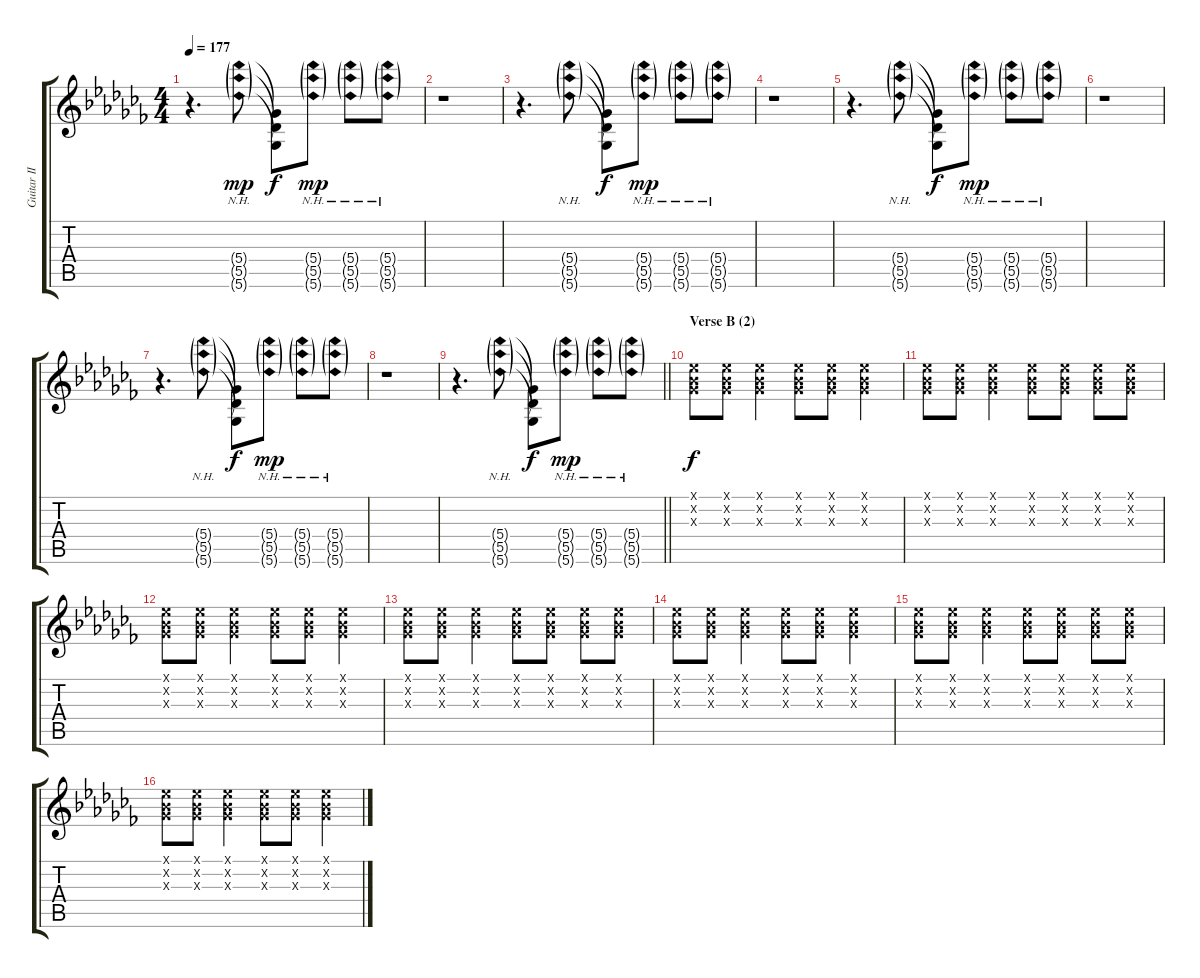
\track ("Guitar II" "Guitar II") {instrument distortionguitar}
\staff {score tabs}
\tuning (Eb4 Bb3 Gb3 Db3 Ab2 Db2) {hide}
\ts (4 4)
\tempo 177
\clef g2
\ks abminor
r.4{d dy mp} (5.4{nh g} 5.5{nh g} 5.6{nh g}).8 (5.4{t} 5.5{t} 5.6{t}).8{dy f} (5.4{nh g} 5.5{nh g} 5.6{nh g}).8{dy mp} (5.4{nh g} 5.5{nh g} 5.6{nh g}).8 (5.4{nh g} 5.5{nh g} 5.6{nh g}).8 |
r.1 |
r.4{d} (5.4{nh g} 5.5{nh g} 5.6{nh g}).8 (5.4{t} 5.5{t} 5.6{t}).8{dy f} (5.4{nh g} 5.5{nh g} 5.6{nh g}).8{dy mp} (5.4{nh g} 5.5{nh g} 5.6{nh g}).8 (5.4{nh g} 5.5{nh g} 5.6{nh g}).8 |
r.1 |
r.4{d} (5.4{nh g} 5.5{nh g} 5.6{nh g}).8 (5.4{t} 5.5{t} 5.6{t}).8{dy f} (5.4{nh g} 5.5{nh g} 5.6{nh g}).8{dy mp} (5.4{nh g} 5.5{nh g} 5.6{nh g}).8 (5.4{nh g} 5.5{nh g} 5.6{nh g}).8 |
r.1 |
r.4{d} (5.4{nh g} 5.5{nh g} 5.6{nh g}).8 (5.4{t} 5.5{t} 5.6{t}).8{dy f} (5.4{nh g} 5.5{nh g} 5.6{nh g}).8{dy mp} (5.4{nh g} 5.5{nh g} 5.6{nh g}).8 (5.4{nh g} 5.5{nh g} 5.6{nh g}).8 |
r.1 |
\barLineRight lightlight
r.4{d} (5.4{nh g} 5.5{nh g} 5.6{nh g}).8 (5.4{t} 5.5{t} 5.6{t}).8{dy f} (5.4{nh g} 5.5{nh g} 5.6{nh g}).8{dy mp} (5.4{nh g} 5.5{nh g} 5.6{nh g}).8 (5.4{nh g} 5.5{nh g} 5.6{nh g}).8 |
\section ("" "Verse B (2)")
(0.1{x} 0.2{x} 0.3{x}).8{dy f} (0.1{x} 0.2{x} 0.3{x}).8 (0.1{x} 0.2{x} 0.3{x}).4 (0.1{x} 0.2{x} 0.3{x}).8 (0.1{x} 0.2{x} 0.3{x}).8 (0.1{x} 0.2{x} 0.3{x}).4 |
(0.1{x} 0.2{x} 0.3{x}).8 (0.1{x} 0.2{x} 0.3{x}).8 (0.1{x} 0.2{x} 0.3{x}).4 (0.1{x} 0.2{x} 0.3{x}).8 (0.1{x} 0.2{x} 0.3{x}).8 (0.1{x} 0.2{x} 0.3{x}).8 (0.1{x} 0.2{x} 0.3{x}).8 |
(0.1{x} 0.2{x} 0.3{x}).8 (0.1{x} 0.2{x} 0.3{x}).8 (0.1{x} 0.2{x} 0.3{x}).4 (0.1{x} 0.2{x} 0.3{x}).8 (0.1{x} 0.2{x} 0.3{x}).8 (0.1{x} 0.2{x} 0.3{x}).4 |
(0.1{x} 0.2{x} 0.3{x}).8 (0.1{x} 0.2{x} 0.3{x}).8 (0.1{x} 0.2{x} 0.3{x}).4 (0.1{x} 0.2{x} 0.3{x}).8 (0.1{x} 0.2{x} 0.3{x}).8 (0.1{x} 0.2{x} 0.3{x}).8 (0.1{x} 0.2{x} 0.3{x}).8 |
(0.1{x} 0.2{x} 0.3{x}).8 (0.1{x} 0.2{x} 0.3{x}).8 (0.1{x} 0.2{x} 0.3{x}).4 (0.1{x} 0.2{x} 0.3{x}).8 (0.1{x} 0.2{x} 0.3{x}).8 (0.1{x} 0.2{x} 0.3{x}).4 |
(0.1{x} 0.2{x} 0.3{x}).8 (0.1{x} 0.2{x} 0.3{x}).8 (0.1{x} 0.2{x} 0.3{x}).4 (0.1{x} 0.2{x} 0.3{x}).8 (0.1{x} 0.2{x} 0.3{x}).8 (0.1{x} 0.2{x} 0.3{x}).8 (0.1{x} 0.2{x} 0.3{x}).8 |
(0.1{x} 0.2{x} 0.3{x}).8 (0.1{x} 0.2{x} 0.3{x}).8 (0.1{x} 0.2{x} 0.3{x}).4 (0.1{x} 0.2{x} 0.3{x}).8 (0.1{x} 0.2{x} 0.3{x}).8 (0.1{x} 0.2{x} 0.3{x}).4
